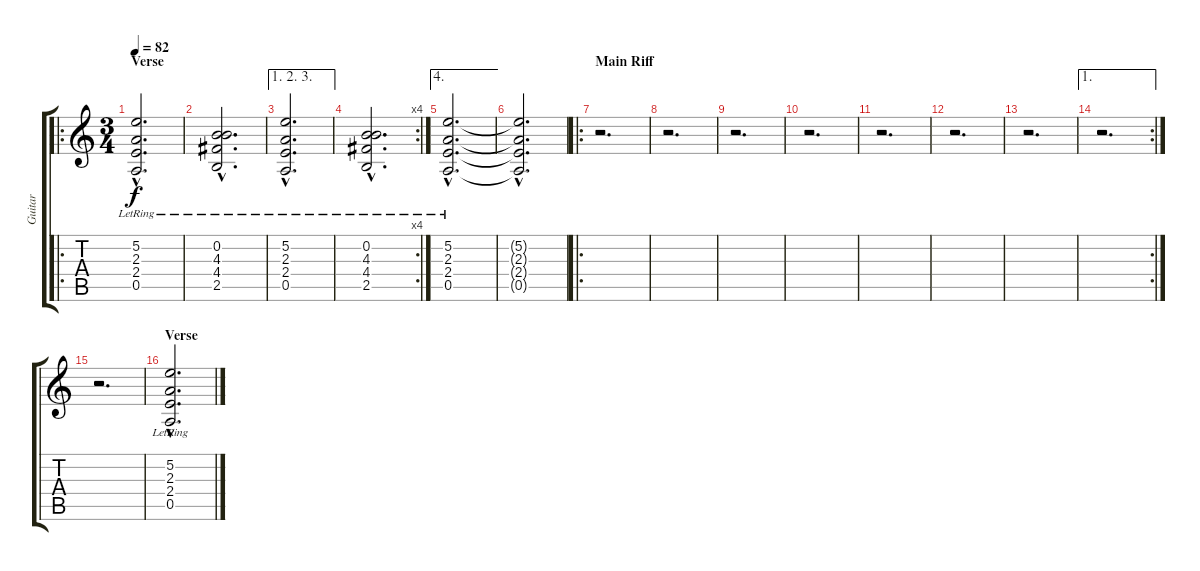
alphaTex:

\track ("Guitar" "Guitar") {instrument electricguitarclean}
\staff {score tabs}
\tuning (E4 B3 G3 D3 A2 E2) {hide}
\ro
\ts (3 4)
\section ("" "Verse")
\tempo 82
\clef g2
\ks c
(5.2{hac lr} 2.3{hac lr} 2.4{hac lr} 0.5{hac lr}).2{d dy f} |
(0.2{hac lr} 4.3{hac lr} 4.4{hac lr} 2.5{hac lr}).2{d} |
\ae (1 2 3)
(5.2{hac lr} 2.3{hac lr} 2.4{hac lr} 0.5{hac lr}).2{d} |
\rc 4
(0.2{hac lr} 4.3{hac lr} 4.4{hac lr} 2.5{hac lr}).2{d} |
\ae 4
(5.2{hac lr} 2.3{hac lr} 2.4{hac lr} 0.5{hac lr}).2{d} |
(5.2{hac t} 2.3{hac t} 2.4{hac t} 0.5{hac t}).2{d} |
\ro
\section ("" "Main Riff")
r.2{d} |
r.2{d} |
r.2{d} |
r.2{d} |
r.2{d} |
r.2{d} |
r.2{d} |
\ae 1
\rc 2
r.2{d} |
r.2{d} |
\section ("" "Verse")
(5.2{hac lr} 2.3{hac lr} 2.4{hac lr} 0.5{hac lr}).2{d}
